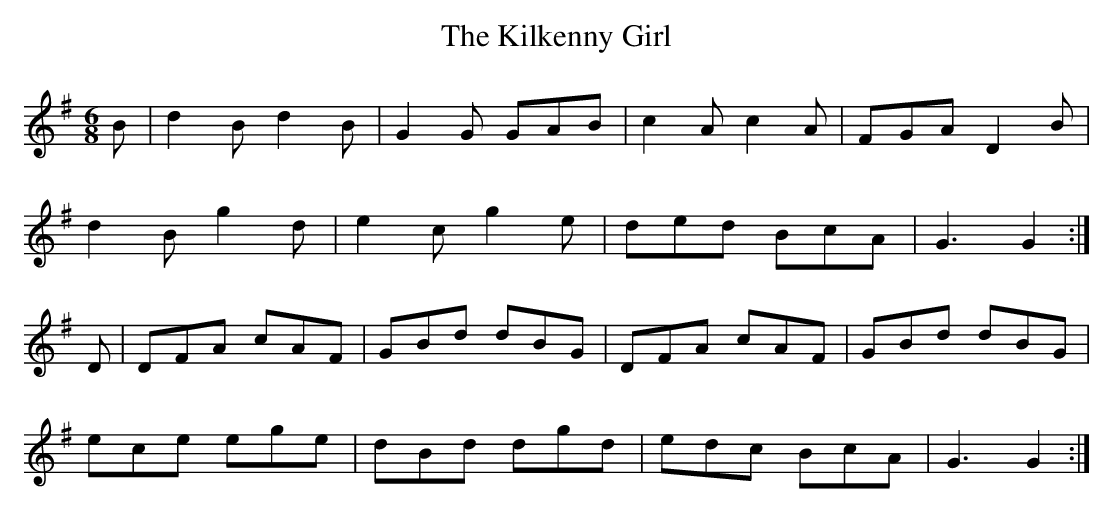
X:1
T:Kilkenny Girl, The
M:6/8
L:1/8
K:G
B | d2B d2B | G2G GAB | c2A c2A | FGA D2B |
d2B g2d | e2c g2e | ded BcA | G3 G2 :|
D | DFA  cAF | GBd dBG | DFA cAF | GBd dBG |
ece ege | dBd dgd | edc BcA | G3 G2 :|
